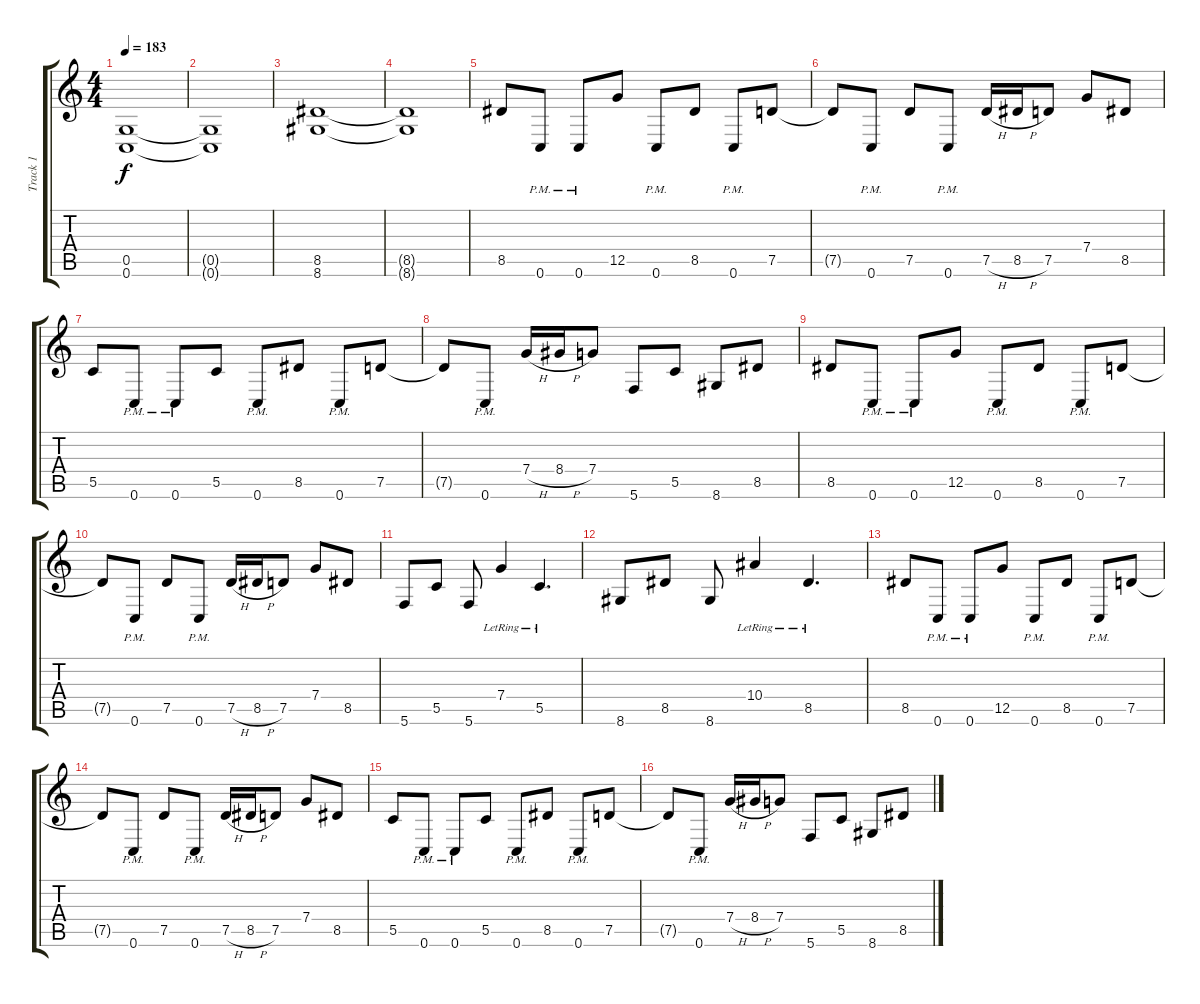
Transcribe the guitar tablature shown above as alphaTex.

\track ("Track 1" "Track 1") {instrument distortionguitar}
\staff {score tabs}
\tuning (D4 A3 F3 C3 G2 C2) {hide}
\ts (4 4)
\tempo 183
\clef g2
\ks c
(0.5 0.6).1{dy f} |
(0.5{t} 0.6{t}).1 |
(8.5 8.6).1 |
(8.5{t} 8.6{t}).1 |
8.5.8 0.6{pm}.8 0.6{pm}.8 12.5.8 0.6{pm}.8 8.5.8 0.6{pm}.8 7.5.8 |
7.5{t}.8 0.6{pm}.8 7.5.8 0.6{pm}.8 7.5{h}.16 8.5{h}.16 7.5.8 7.4.8 8.5.8 |
5.5.8 0.6{pm}.8 0.6{pm}.8 5.5.8 0.6{pm}.8 8.5.8 0.6{pm}.8 7.5.8 |
7.5{t}.8 0.6{pm}.8 7.4{h}.16 8.4{h}.16 7.4.8 5.6.8 5.5.8 8.6.8 8.5.8 |
8.5.8 0.6{pm}.8 0.6{pm}.8 12.5.8 0.6{pm}.8 8.5.8 0.6{pm}.8 7.5.8 |
7.5{t}.8 0.6{pm}.8 7.5.8 0.6{pm}.8 7.5{h}.16 8.5{h}.16 7.5.8 7.4.8 8.5.8 |
5.6.8 5.5.8 5.6.8 7.4{lr}.4 5.5{lr}.4{d} |
8.6.8 8.5.8 8.6.8 10.4{lr}.4 8.5{lr}.4{d} |
8.5.8 0.6{pm}.8 0.6{pm}.8 12.5.8 0.6{pm}.8 8.5.8 0.6{pm}.8 7.5.8 |
7.5{t}.8 0.6{pm}.8 7.5.8 0.6{pm}.8 7.5{h}.16 8.5{h}.16 7.5.8 7.4.8 8.5.8 |
5.5.8 0.6{pm}.8 0.6{pm}.8 5.5.8 0.6{pm}.8 8.5.8 0.6{pm}.8 7.5.8 |
7.5{t}.8 0.6{pm}.8 7.4{h}.16 8.4{h}.16 7.4.8 5.6.8 5.5.8 8.6.8 8.5.8
